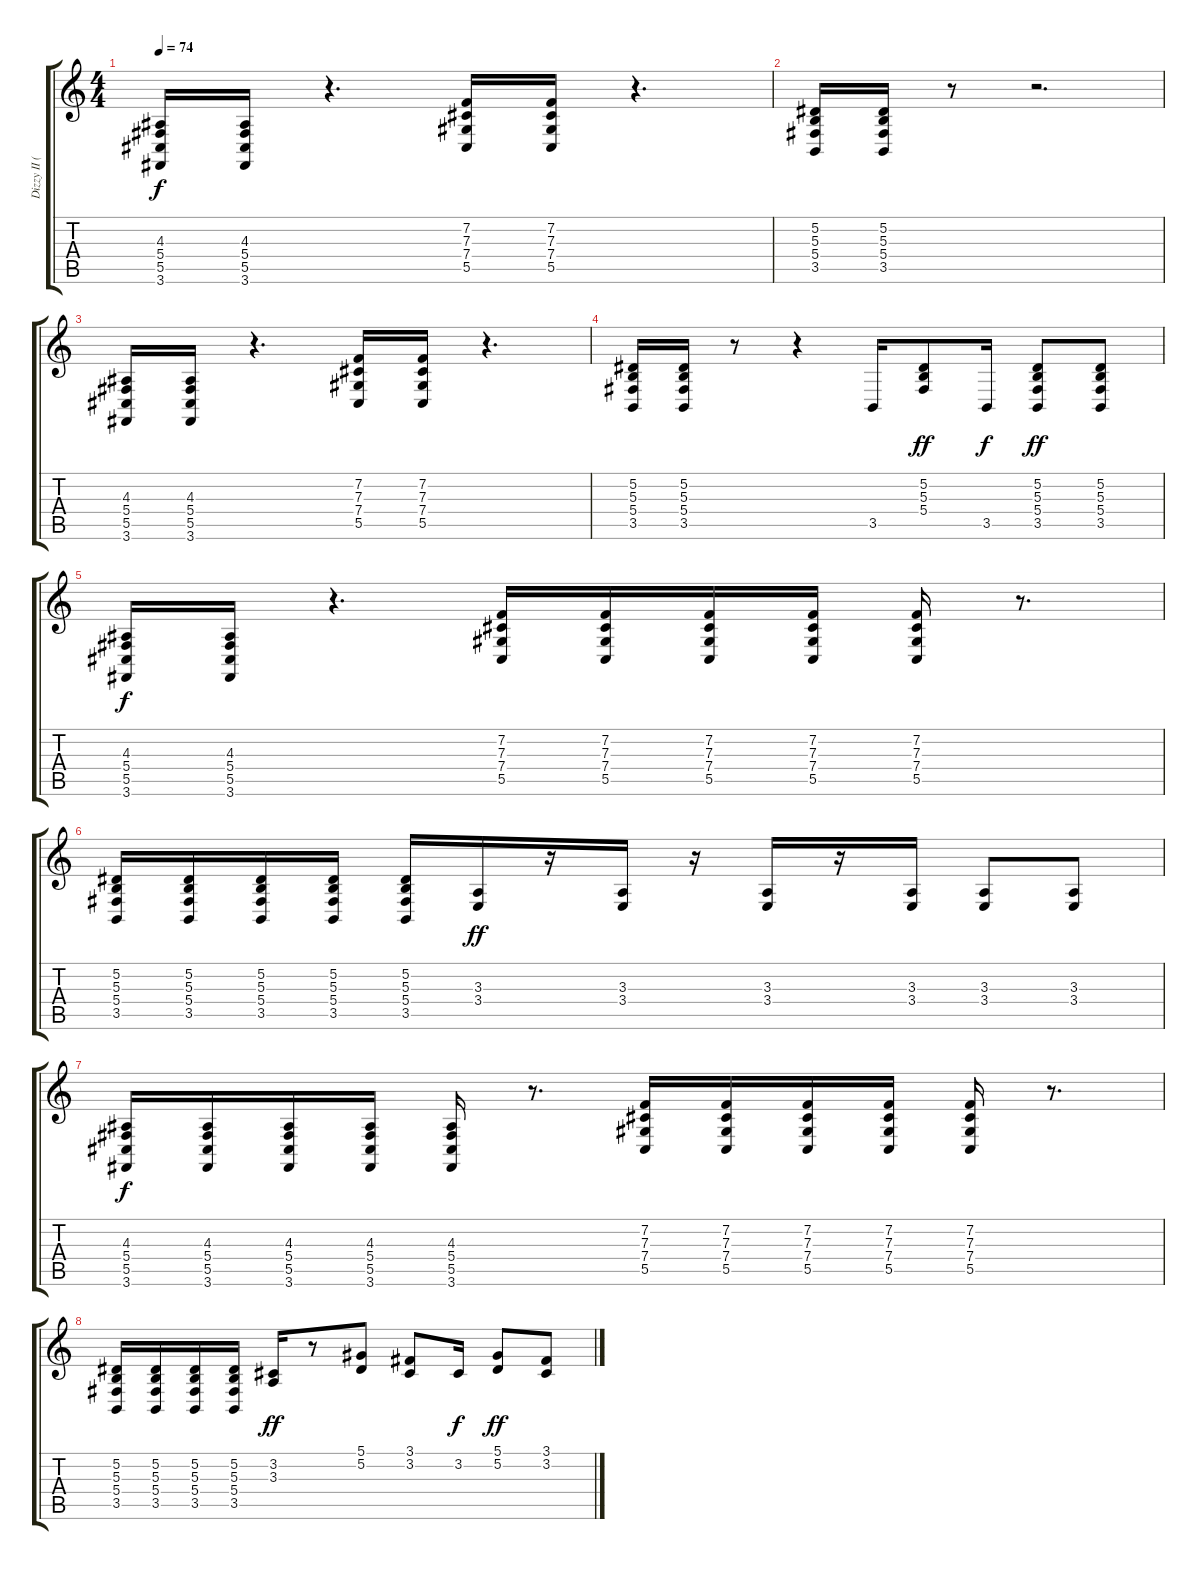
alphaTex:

\track ("Dizzy II (Piano)" "Dizzy II (") {instrument acousticgrandpiano}
\staff {score tabs}
\tuning (Eb4 Bb3 Gb3 Db3 Ab2 Eb2) {hide}
\ts (4 4)
\tempo 74
\clef g2
\ks c
(4.3 5.4 5.5 3.6).16{dy f} (4.3 5.4 5.5 3.6).16 r.4{d} (7.2 7.3 7.4 5.5).16 (7.2 7.3 7.4 5.5).16 r.4{d} |
(5.2 5.3 5.4 3.5).16 (5.2 5.3 5.4 3.5).16 r.8 r.2{d} |
(4.3 5.4 5.5 3.6).16 (4.3 5.4 5.5 3.6).16 r.4{d} (7.2 7.3 7.4 5.5).16 (7.2 7.3 7.4 5.5).16 r.4{d} |
(5.2 5.3 5.4 3.5).16 (5.2 5.3 5.4 3.5).16 r.8 r.4 3.5.16 (5.2 5.3 5.4).8{dy ff} 3.5.16{dy f} (5.2 5.3 5.4 3.5).8{dy ff} (5.2 5.3 5.4 3.5).8 |
(4.3 5.4 5.5 3.6).16{dy f} (4.3 5.4 5.5 3.6).16 r.4{d} (7.2 7.3 7.4 5.5).16 (7.2 7.3 7.4 5.5).16 (7.2 7.3 7.4 5.5).16 (7.2 7.3 7.4 5.5).16 (7.2 7.3 7.4 5.5).16 r.8{d} |
(5.2 5.3 5.4 3.5).16 (5.2 5.3 5.4 3.5).16 (5.2 5.3 5.4 3.5).16 (5.2 5.3 5.4 3.5).16 (5.2 5.3 5.4 3.5).16 (3.3 3.4).16{dy ff} r.16 (3.3 3.4).16 r.16 (3.3 3.4).16 r.16 (3.3 3.4).16 (3.3 3.4).8 (3.3 3.4).8 |
(4.3 5.4 5.5 3.6).16{dy f} (4.3 5.4 5.5 3.6).16 (4.3 5.4 5.5 3.6).16 (4.3 5.4 5.5 3.6).16 (4.3 5.4 5.5 3.6).16 r.8{d} (7.2 7.3 7.4 5.5).16 (7.2 7.3 7.4 5.5).16 (7.2 7.3 7.4 5.5).16 (7.2 7.3 7.4 5.5).16 (7.2 7.3 7.4 5.5).16 r.8{d} |
(5.2 5.3 5.4 3.5).16 (5.2 5.3 5.4 3.5).16 (5.2 5.3 5.4 3.5).16 (5.2 5.3 5.4 3.5).16 (3.2 3.3).16{dy ff} r.8 (5.1 5.2).8 (3.1 3.2).8 3.2.16{dy f} (5.1 5.2).8{dy ff} (3.1 3.2).8
